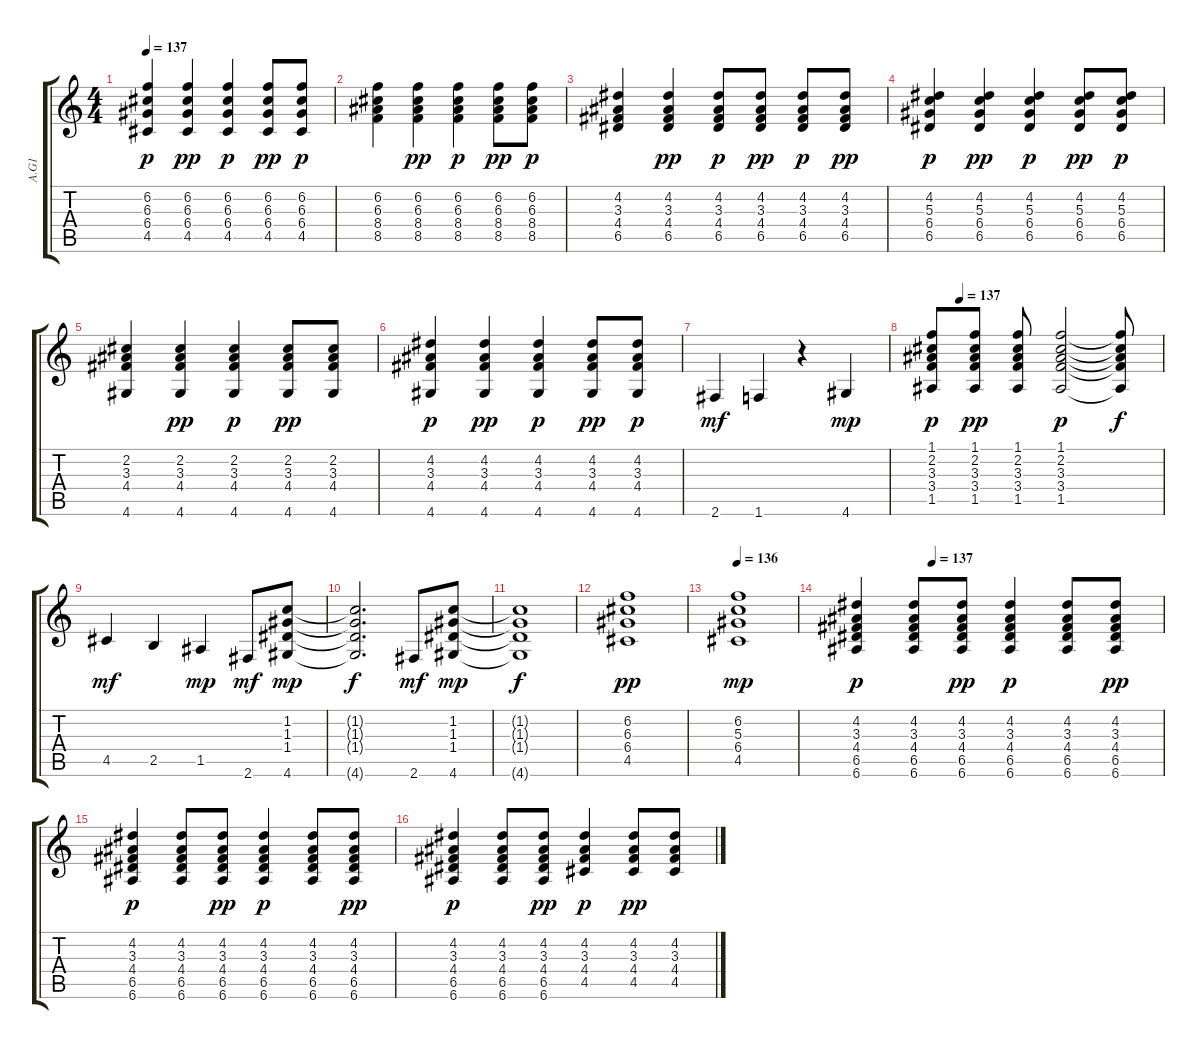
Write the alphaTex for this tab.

\track ("A.G1" "A.G1") {instrument acousticguitarsteel}
\staff {score tabs}
\tuning (E4 B3 G3 D3 A2 E2) {hide}
\ts (4 4)
\tempo 137
\clef g2
\ks c
(6.2 6.3 6.4 4.5).4{dy p} (6.2 6.3 6.4 4.5).4{dy pp} (6.2 6.3 6.4 4.5).4{dy p} (6.2 6.3 6.4 4.5).8{dy pp} (6.2 6.3 6.4 4.5).8{dy p} |
(6.2 6.3 8.4 8.5).4 (6.2 6.3 8.4 8.5).4{dy pp} (6.2 6.3 8.4 8.5).4{dy p} (6.2 6.3 8.4 8.5).8{dy pp} (6.2 6.3 8.4 8.5).8{dy p} |
(4.2 3.3 4.4 6.5).4 (4.2 3.3 4.4 6.5).4{dy pp} (4.2 3.3 4.4 6.5).8{dy p} (4.2 3.3 4.4 6.5).8{dy pp} (4.2 3.3 4.4 6.5).8{dy p} (4.2 3.3 4.4 6.5).8{dy pp} |
(4.2 5.3 6.4 6.5).4{dy p} (4.2 5.3 6.4 6.5).4{dy pp} (4.2 5.3 6.4 6.5).4{dy p} (4.2 5.3 6.4 6.5).8{dy pp} (4.2 5.3 6.4 6.5).8{dy p} |
(2.2 3.3 4.4 4.6).4 (2.2 3.3 4.4 4.6).4{dy pp} (2.2 3.3 4.4 4.6).4{dy p} (2.2 3.3 4.4 4.6).8{dy pp} (2.2 3.3 4.4 4.6).8 |
(4.2 3.3 4.4 4.6).4{dy p} (4.2 3.3 4.4 4.6).4{dy pp} (4.2 3.3 4.4 4.6).4{dy p} (4.2 3.3 4.4 4.6).8{dy pp} (4.2 3.3 4.4 4.6).8{dy p} |
2.6.4{dy mf} 1.6.4 r.4 4.6.4{dy mp} |
\tempo (137 0.125)
(1.1 2.2 3.3 3.4 1.5).8{dy p} (1.1 2.2 3.3 3.4 1.5).8{dy pp} (1.1 2.2 3.3 3.4 1.5).8 (1.1 2.2 3.3 3.4 1.5).2{dy p} (1.1{t} 2.2{t} 3.3{t} 3.4{t} 1.5{t}).8{dy f} |
4.5.4{dy mf} 2.5.4 1.5.4{dy mp} 2.6.8{dy mf} (1.2 1.3 1.4 4.6).8{dy mp} |
(1.2{t} 1.3{t} 1.4{t} 4.6{t}).2{d dy f} 2.6.8{dy mf} (1.2 1.3 1.4 4.6).8{dy mp} |
(1.2{t} 1.3{t} 1.4{t} 4.6{t}).1{dy f} |
(6.2 6.3 6.4 4.5).1{dy pp} |
\tempo 136
(6.2 5.3 6.4 4.5).1{dy mp} |
\tempo (137 0.25)
(4.2 3.3 4.4 6.5 6.6).4{dy p} (4.2 3.3 4.4 6.5 6.6).8 (4.2 3.3 4.4 6.5 6.6).8{dy pp} (4.2 3.3 4.4 6.5 6.6).4{dy p} (4.2 3.3 4.4 6.5 6.6).8 (4.2 3.3 4.4 6.5 6.6).8{dy pp} |
(4.2 3.3 4.4 6.5 6.6).4{dy p} (4.2 3.3 4.4 6.5 6.6).8 (4.2 3.3 4.4 6.5 6.6).8{dy pp} (4.2 3.3 4.4 6.5 6.6).4{dy p} (4.2 3.3 4.4 6.5 6.6).8 (4.2 3.3 4.4 6.5 6.6).8{dy pp} |
(4.2 3.3 4.4 6.5 6.6).4{dy p} (4.2 3.3 4.4 6.5 6.6).8 (4.2 3.3 4.4 6.5 6.6).8{dy pp} (4.2 3.3 4.4 4.5).4{dy p} (4.2 3.3 4.4 4.5).8{dy pp} (4.2 3.3 4.4 4.5).8
